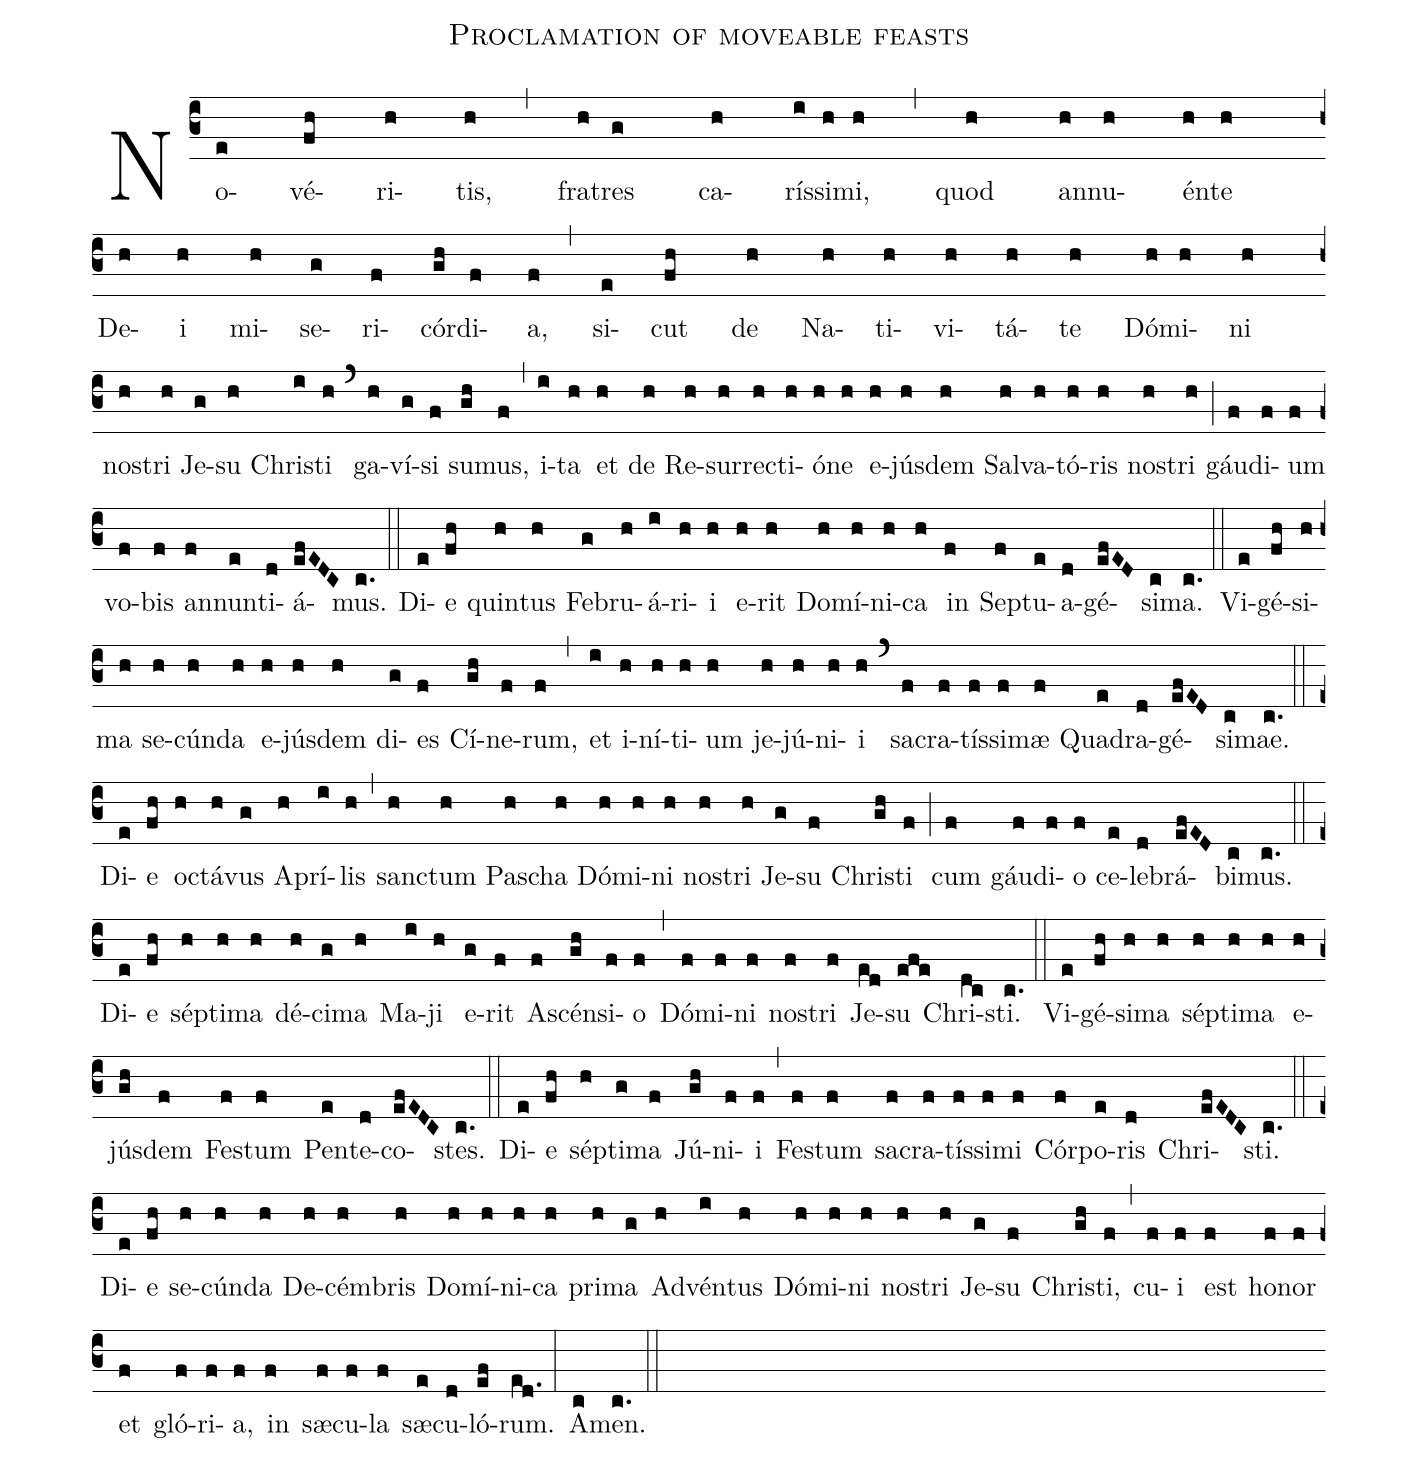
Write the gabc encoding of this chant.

name: Proclamation of moveable feasts;
%%
(c3)No(e)vé(fh)ri(h)tis,(h) (,) fra(h)tres(g) ca(h)rí(i)ssi(h)mi,(h) (,)
quod(h) an(h)nu(h)én(h)te(h) (z) De(h)i(h) mi(h)se(g)ri(f)cór(gh)di(f)a,(f) (,)
si(e)cut(fh) de(h) Na(h)ti(h)vi(h)tá(h)te(h)
Dó(h)mi(h)ni(h) (z) nos(h)tri(h) Je(g)su(h) Chri(i)sti(h) (`) ga(h)ví(g)si(f) su(gh)mus,(f) (,)
i(i)ta(h) et(h) de(h) Re(h)sur(h)rec(h)ti(h)ó(h)ne(h)
e(h)jús(h)dem(h) Sal(h)va(h)tó(h)ris(h) nos(h)tri(h) (;) gáu(f)di(f)um(f) vo(f)bis(f)
an(f)nun(e)ti(d)á(efEDC)mus.(c.) (::)
Di(e)e(fh) quin(h)tus(h) Fe(g)bru(h)á(i)ri(h)i(h)
e(h)rit(h)
Do(h)mí(h)ni(h)ca(h) in(f) Se(f)ptu(e)a(d)gé(efED)si(c)ma.(c.) (::)
Vi(e)gé(fh)si(h)ma(h) se(h)cún(h)da(h) e(h)jús(h)dem(h)
di(g)es(f) Cí(gh)ne(f)rum,(f) (,)
et(i) i(h)ní(h)ti(h)um(h) je(h)jú(h)ni(h)i(h) (`) sa(f)cra(f)tís(f)si(f)mæ(f)
Quad(e)ra(d)gé(efED)si(c)mae.(c.)  (::)
Di(e)e(fh) o(h)ctá(h)vus(g) A(h)prí(i)lis(h) (,) san(h)ctum(h) Pas(h)cha(h)
Dó(h)mi(h)ni(h) nos(h)tri(h) Je(g)su(f) Chri(gh)sti(f) (;) cum(f) gáu(f)di(f)o(f)
ce(e)le(d)brá(efED)bi(c)mus.(c.) (::)
Di(e)e(fh) sé(h)pti(h)ma(h) dé(h)ci(g)ma(h)  Ma(i)ji(h) e(g)rit(f)
As(f)cén(gh)si(f)o(f) (,) Dó(f)mi(f)ni(f) nos(f)tri(f) Je(ed)su(efe) Chri(dc)sti.(c.) (::)
Vi(e)gé(fh)si(h)ma(h) sé(h)pti(h)ma(h) e(h)jús(gh)dem(f) Fes(f)tum(f) Pen(e)te(d)co(efEDC)stes.(c.) (::)
Di(e)e(fh) sé(h)pti(g)ma(f) Jú(gh)ni(f)i(f)  (,)
Fes(f)tum(f) sa(f)cra(f)tís(f)si(f)mi(f) Cór(f)po(e)ris(d) Chri(efEDC)sti.(c.) (::)
Di(e)e(fh) se(h)cún(h)da(h)
De(h)cém(h)bris(h) Do(h)mí(h)ni(h)ca(h)
pri(h)ma(g) Ad(h)vén(i)tus(h) Dó(h)mi(h)ni(h) nos(h)tri(h)
Je(g)su(f) Chri(gh)sti,(f) (,) cu(f)i(f) est(f) ho(f)nor(f)
et(f) gló(f)ri(f)a,(f) in(f) sæ(f)cu(f)la(f)
sæ(e)cu(d)ló(ef)rum.(ed.) (:) A(c)men.(c.) (::)
